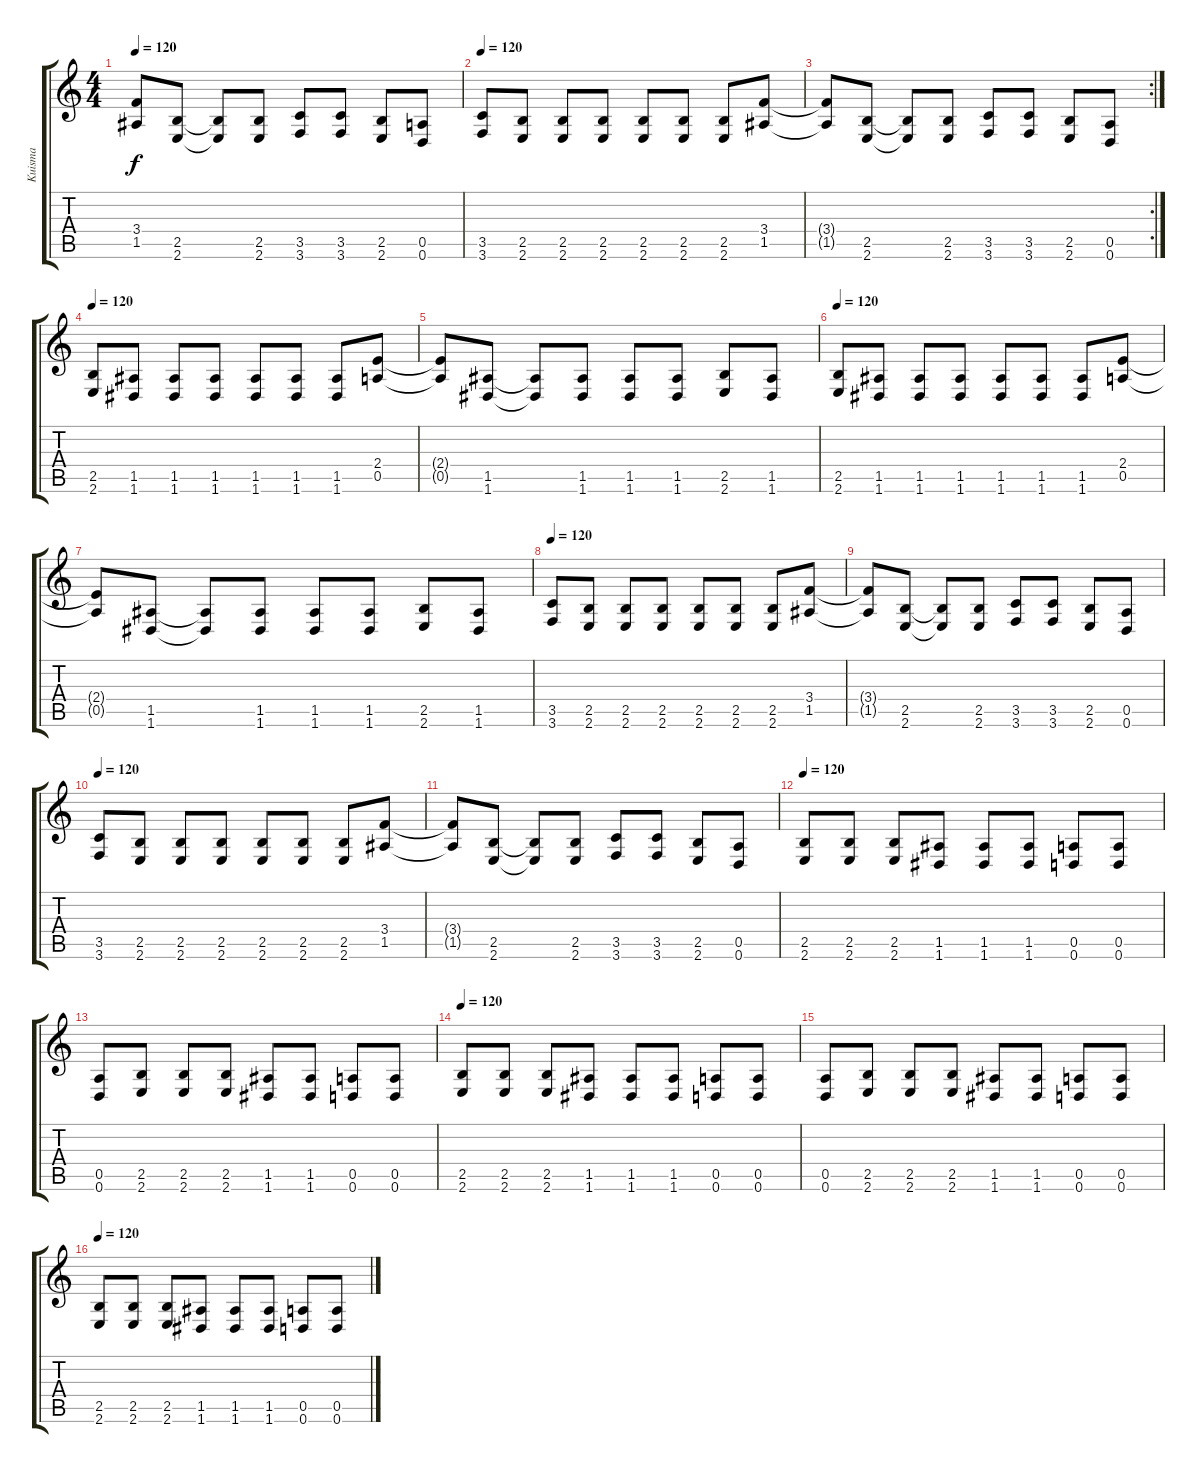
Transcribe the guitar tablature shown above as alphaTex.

\track ("Kuisma" "Kuisma") {instrument distortionguitar}
\staff {score tabs}
\tuning (E4 B3 G3 D3 A2 D2) {hide}
\ts (4 4)
\tempo 120
\clef g2
\ks c
(3.4{t} 1.5{t}).8{dy f} (2.5 2.6).8 (2.5{t} 2.6{t}).8 (2.5 2.6).8 (3.5 3.6).8 (3.5 3.6).8 (2.5 2.6).8 (0.5 0.6).8 |
\tempo 120
(3.5 3.6).8 (2.5 2.6).8 (2.5 2.6).8 (2.5 2.6).8 (2.5 2.6).8 (2.5 2.6).8 (2.5 2.6).8 (3.4 1.5).8 |
\rc 2
(3.4{t} 1.5{t}).8 (2.5 2.6).8 (2.5{t} 2.6{t}).8 (2.5 2.6).8 (3.5 3.6).8 (3.5 3.6).8 (2.5 2.6).8 (0.5 0.6).8 |
\tempo 120
(2.5 2.6).8 (1.5 1.6).8 (1.5 1.6).8 (1.5 1.6).8 (1.5 1.6).8 (1.5 1.6).8 (1.5 1.6).8 (2.4 0.5).8 |
(2.4{t} 0.5{t}).8 (1.5 1.6).8 (1.5{t} 1.6{t}).8 (1.5 1.6).8 (1.5 1.6).8 (1.5 1.6).8 (2.5 2.6).8 (1.5 1.6).8 |
\tempo 120
(2.5 2.6).8 (1.5 1.6).8 (1.5 1.6).8 (1.5 1.6).8 (1.5 1.6).8 (1.5 1.6).8 (1.5 1.6).8 (2.4 0.5).8 |
(2.4{t} 0.5{t}).8 (1.5 1.6).8 (1.5{t} 1.6{t}).8 (1.5 1.6).8 (1.5 1.6).8 (1.5 1.6).8 (2.5 2.6).8 (1.5 1.6).8 |
\tempo 120
(3.5 3.6).8 (2.5 2.6).8 (2.5 2.6).8 (2.5 2.6).8 (2.5 2.6).8 (2.5 2.6).8 (2.5 2.6).8 (3.4 1.5).8 |
(3.4{t} 1.5{t}).8 (2.5 2.6).8 (2.5{t} 2.6{t}).8 (2.5 2.6).8 (3.5 3.6).8 (3.5 3.6).8 (2.5 2.6).8 (0.5 0.6).8 |
\tempo 120
(3.5 3.6).8 (2.5 2.6).8 (2.5 2.6).8 (2.5 2.6).8 (2.5 2.6).8 (2.5 2.6).8 (2.5 2.6).8 (3.4 1.5).8 |
(3.4{t} 1.5{t}).8 (2.5 2.6).8 (2.5{t} 2.6{t}).8 (2.5 2.6).8 (3.5 3.6).8 (3.5 3.6).8 (2.5 2.6).8 (0.5 0.6).8 |
\tempo 120
(2.5 2.6).8 (2.5 2.6).8 (2.5 2.6).8 (1.5 1.6).8 (1.5 1.6).8 (1.5 1.6).8 (0.5 0.6).8 (0.5 0.6).8 |
(0.5 0.6).8 (2.5 2.6).8 (2.5 2.6).8 (2.5 2.6).8 (1.5 1.6).8 (1.5 1.6).8 (0.5 0.6).8 (0.5 0.6).8 |
\tempo 120
(2.5 2.6).8 (2.5 2.6).8 (2.5 2.6).8 (1.5 1.6).8 (1.5 1.6).8 (1.5 1.6).8 (0.5 0.6).8 (0.5 0.6).8 |
(0.5 0.6).8 (2.5 2.6).8 (2.5 2.6).8 (2.5 2.6).8 (1.5 1.6).8 (1.5 1.6).8 (0.5 0.6).8 (0.5 0.6).8 |
\tempo 120
(2.5 2.6).8 (2.5 2.6).8 (2.5 2.6).8 (1.5 1.6).8 (1.5 1.6).8 (1.5 1.6).8 (0.5 0.6).8 (0.5 0.6).8
